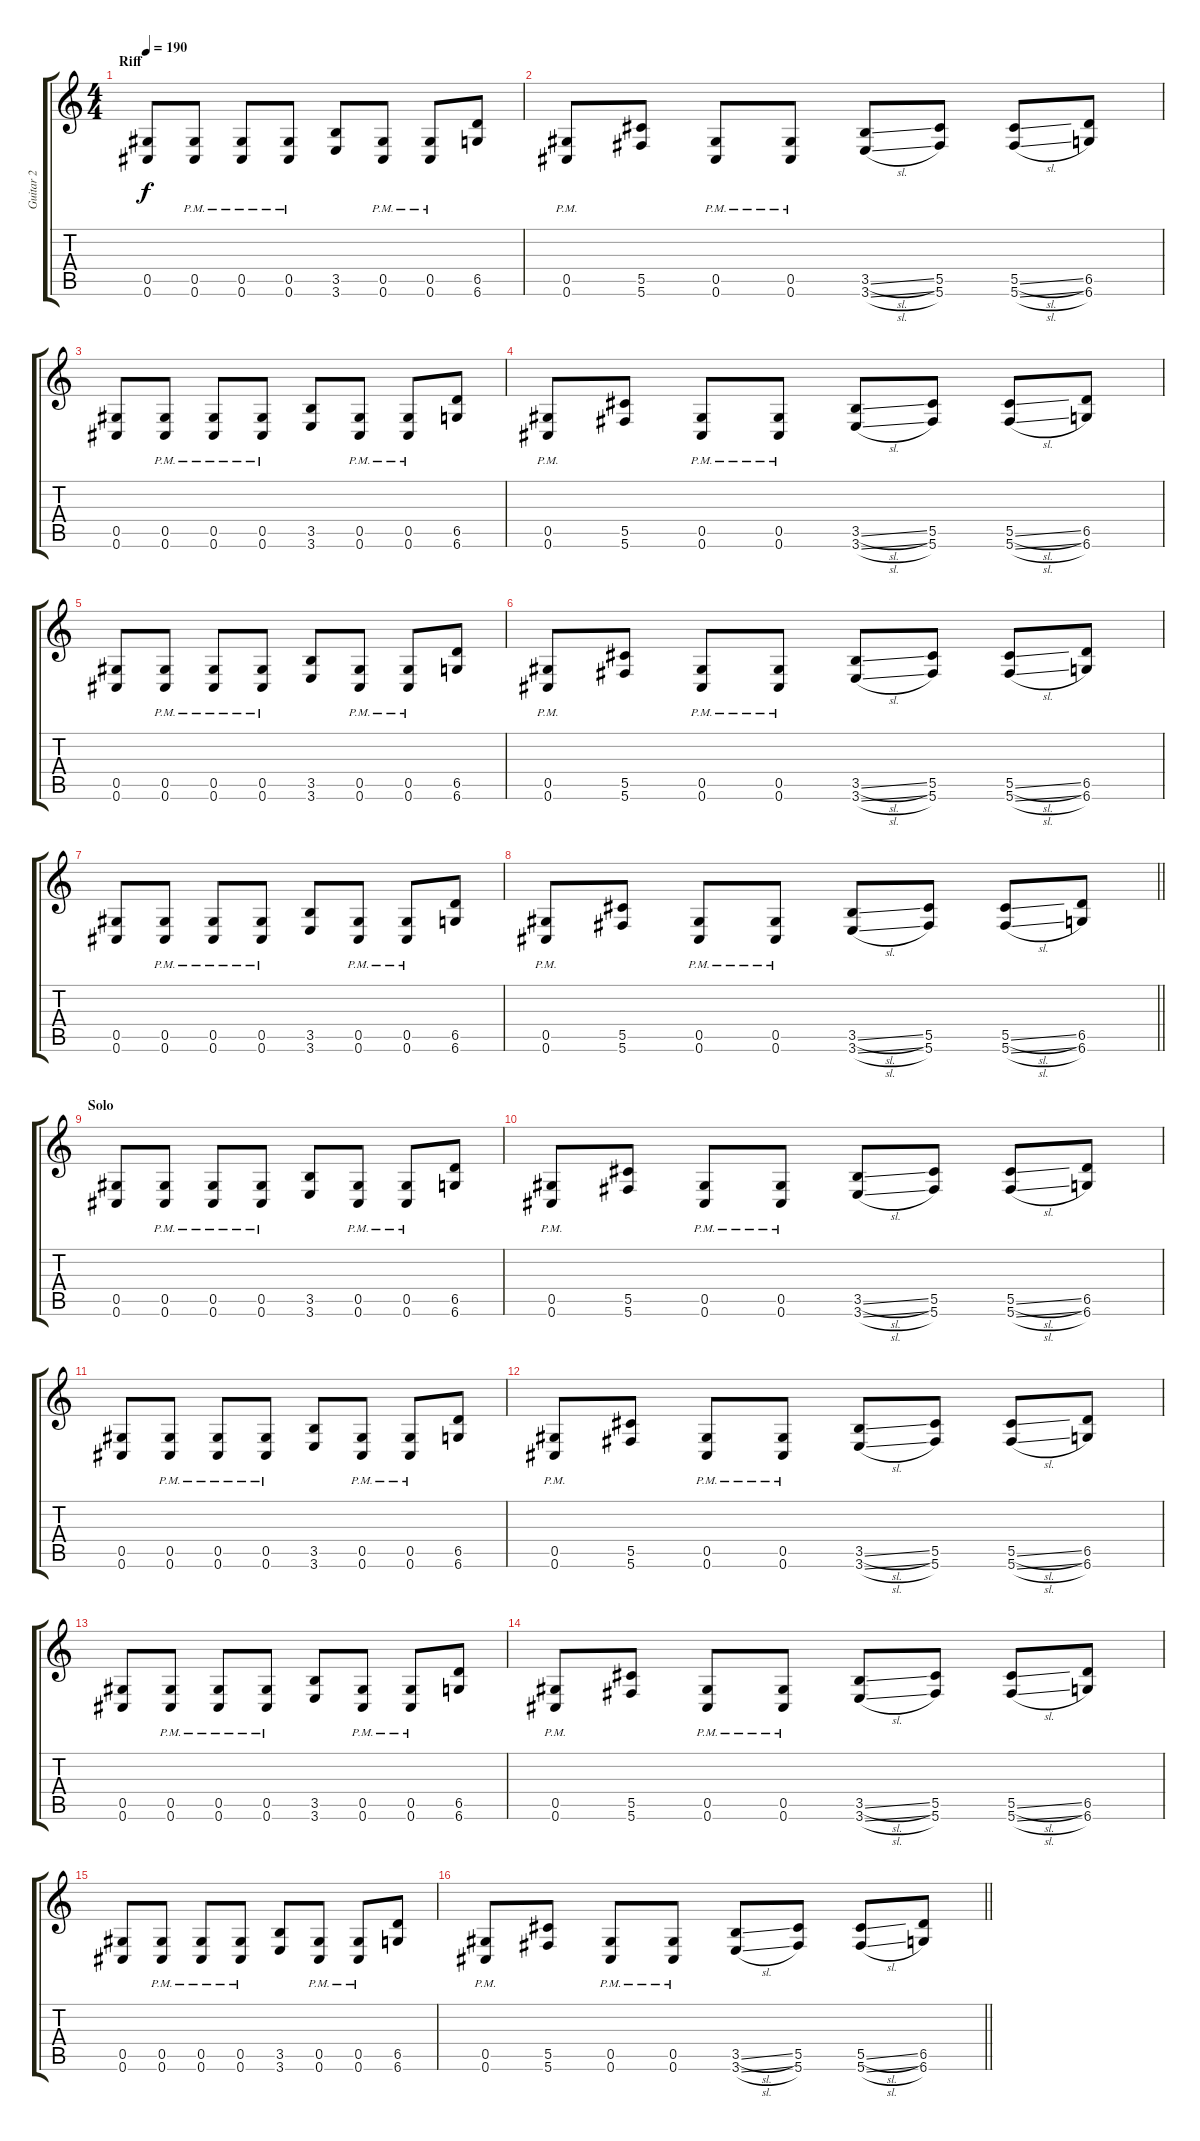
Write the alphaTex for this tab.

\track ("Guitar 2" "Guitar 2") {instrument distortionguitar}
\staff {score tabs}
\tuning (Eb4 Bb3 Gb3 Db3 Ab2 Db2) {hide}
\ts (4 4)
\section ("" "Riff")
\tempo 190
\clef g2
\ks c
(0.5 0.6).8{dy f instrument distortionguitar} (0.5{pm} 0.6{pm}).8 (0.5{pm} 0.6{pm}).8 (0.5{pm} 0.6{pm}).8 (3.5 3.6).8 (0.5{pm} 0.6{pm}).8 (0.5{pm} 0.6{pm}).8 (6.5 6.6).8 |
(0.5{pm} 0.6{pm}).8 (5.5 5.6).8 (0.5{pm} 0.6{pm}).8 (0.5{pm} 0.6{pm}).8 (3.5{sl} 3.6{sl}).8 (5.5 5.6).8 (5.5{sl} 5.6{sl}).8 (6.5 6.6).8 |
(0.5 0.6).8 (0.5{pm} 0.6{pm}).8 (0.5{pm} 0.6{pm}).8 (0.5{pm} 0.6{pm}).8 (3.5 3.6).8 (0.5{pm} 0.6{pm}).8 (0.5{pm} 0.6{pm}).8 (6.5 6.6).8 |
(0.5{pm} 0.6{pm}).8 (5.5 5.6).8 (0.5{pm} 0.6{pm}).8 (0.5{pm} 0.6{pm}).8 (3.5{sl} 3.6{sl}).8 (5.5 5.6).8 (5.5{sl} 5.6{sl}).8 (6.5 6.6).8 |
(0.5 0.6).8 (0.5{pm} 0.6{pm}).8 (0.5{pm} 0.6{pm}).8 (0.5{pm} 0.6{pm}).8 (3.5 3.6).8 (0.5{pm} 0.6{pm}).8 (0.5{pm} 0.6{pm}).8 (6.5 6.6).8 |
(0.5{pm} 0.6{pm}).8 (5.5 5.6).8 (0.5{pm} 0.6{pm}).8 (0.5{pm} 0.6{pm}).8 (3.5{sl} 3.6{sl}).8 (5.5 5.6).8 (5.5{sl} 5.6{sl}).8 (6.5 6.6).8 |
(0.5 0.6).8 (0.5{pm} 0.6{pm}).8 (0.5{pm} 0.6{pm}).8 (0.5{pm} 0.6{pm}).8 (3.5 3.6).8 (0.5{pm} 0.6{pm}).8 (0.5{pm} 0.6{pm}).8 (6.5 6.6).8 |
\barLineRight lightlight
(0.5{pm} 0.6{pm}).8 (5.5 5.6).8 (0.5{pm} 0.6{pm}).8 (0.5{pm} 0.6{pm}).8 (3.5{sl} 3.6{sl}).8 (5.5 5.6).8 (5.5{sl} 5.6{sl}).8 (6.5 6.6).8 |
\section ("" "Solo")
(0.5 0.6).8 (0.5{pm} 0.6{pm}).8 (0.5{pm} 0.6{pm}).8 (0.5{pm} 0.6{pm}).8 (3.5 3.6).8 (0.5{pm} 0.6{pm}).8 (0.5{pm} 0.6{pm}).8 (6.5 6.6).8 |
(0.5{pm} 0.6{pm}).8 (5.5 5.6).8 (0.5{pm} 0.6{pm}).8 (0.5{pm} 0.6{pm}).8 (3.5{sl} 3.6{sl}).8 (5.5 5.6).8 (5.5{sl} 5.6{sl}).8 (6.5 6.6).8 |
(0.5 0.6).8 (0.5{pm} 0.6{pm}).8 (0.5{pm} 0.6{pm}).8 (0.5{pm} 0.6{pm}).8 (3.5 3.6).8 (0.5{pm} 0.6{pm}).8 (0.5{pm} 0.6{pm}).8 (6.5 6.6).8 |
(0.5{pm} 0.6{pm}).8 (5.5 5.6).8 (0.5{pm} 0.6{pm}).8 (0.5{pm} 0.6{pm}).8 (3.5{sl} 3.6{sl}).8 (5.5 5.6).8 (5.5{sl} 5.6{sl}).8 (6.5 6.6).8 |
(0.5 0.6).8 (0.5{pm} 0.6{pm}).8 (0.5{pm} 0.6{pm}).8 (0.5{pm} 0.6{pm}).8 (3.5 3.6).8 (0.5{pm} 0.6{pm}).8 (0.5{pm} 0.6{pm}).8 (6.5 6.6).8 |
(0.5{pm} 0.6{pm}).8 (5.5 5.6).8 (0.5{pm} 0.6{pm}).8 (0.5{pm} 0.6{pm}).8 (3.5{sl} 3.6{sl}).8 (5.5 5.6).8 (5.5{sl} 5.6{sl}).8 (6.5 6.6).8 |
(0.5 0.6).8 (0.5{pm} 0.6{pm}).8 (0.5{pm} 0.6{pm}).8 (0.5{pm} 0.6{pm}).8 (3.5 3.6).8 (0.5{pm} 0.6{pm}).8 (0.5{pm} 0.6{pm}).8 (6.5 6.6).8 |
\barLineRight lightlight
(0.5{pm} 0.6{pm}).8 (5.5 5.6).8 (0.5{pm} 0.6{pm}).8 (0.5{pm} 0.6{pm}).8 (3.5{sl} 3.6{sl}).8 (5.5 5.6).8 (5.5{sl} 5.6{sl}).8 (6.5 6.6).8
